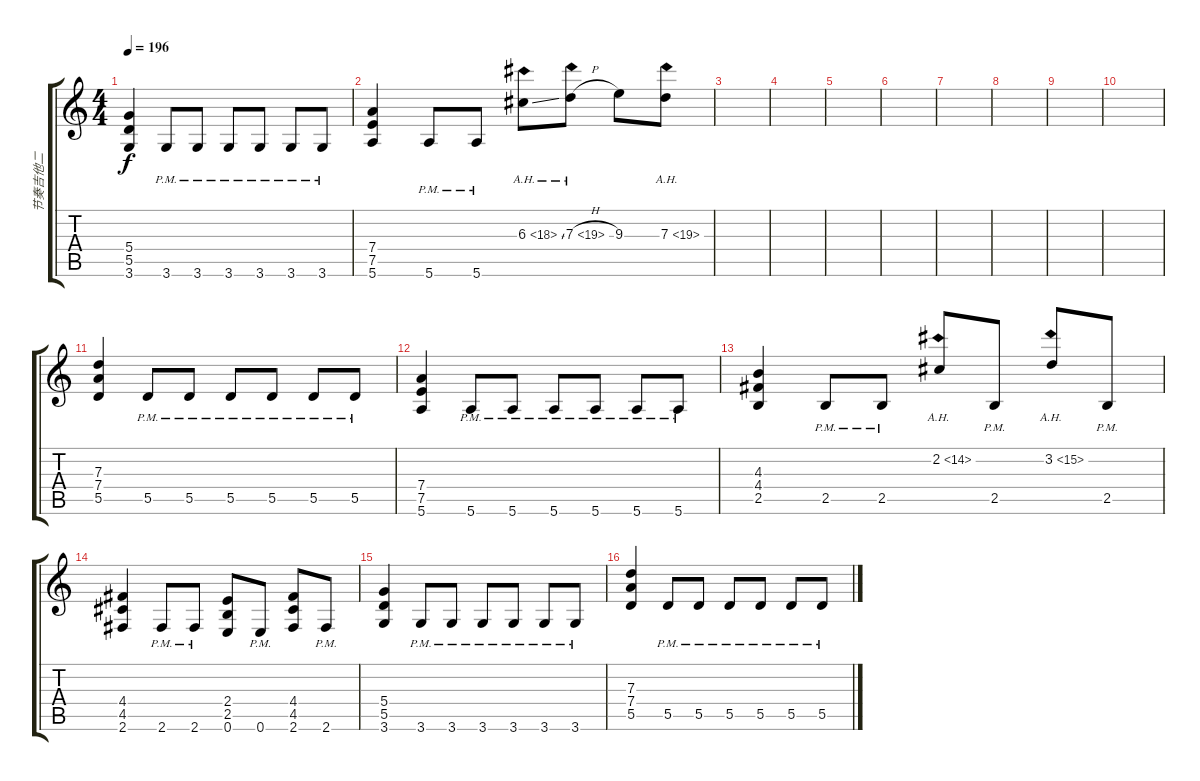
\track ("节奏吉他二" "节奏吉他二") {instrument distortionguitar}
\staff {score tabs}
\tuning (E4 B3 G3 D3 A2 E2) {hide}
\ts (4 4)
\tempo 196
\clef g2
\ks c
(5.4 5.5 3.6).4{dy f} 3.6{pm}.8 3.6{pm}.8 3.6{pm}.8 3.6{pm}.8 3.6{pm}.8 3.6{pm}.8 |
(7.4 7.5 5.6).4 5.6{pm}.8 5.6{pm}.8 6.3{ah 12 ss}.8 7.3{ah 12 h}.8 9.3.8 7.3{ah 12}.8 |
|
|
|
|
|
|
|
|
(7.3 7.4 5.5).4 5.5{pm}.8 5.5{pm}.8 5.5{pm}.8 5.5{pm}.8 5.5{pm}.8 5.5{pm}.8 |
(7.4 7.5 5.6).4 5.6{pm}.8 5.6{pm}.8 5.6{pm}.8 5.6{pm}.8 5.6{pm}.8 5.6{pm}.8 |
(4.3 4.4 2.5).4 2.5{pm}.8 2.5{pm}.8 2.2{ah 12}.8 2.5{pm}.8 3.2{ah 12}.8 2.5{pm}.8 |
(4.4 4.5 2.6).4 2.6{pm}.8 2.6{pm}.8 (2.4 2.5 0.6).8 0.6{pm}.8 (4.4 4.5 2.6).8 2.6{pm}.8 |
(5.4 5.5 3.6).4 3.6{pm}.8 3.6{pm}.8 3.6{pm}.8 3.6{pm}.8 3.6{pm}.8 3.6{pm}.8 |
(7.3 7.4 5.5).4 5.5{pm}.8 5.5{pm}.8 5.5{pm}.8 5.5{pm}.8 5.5{pm}.8 5.5{pm}.8
